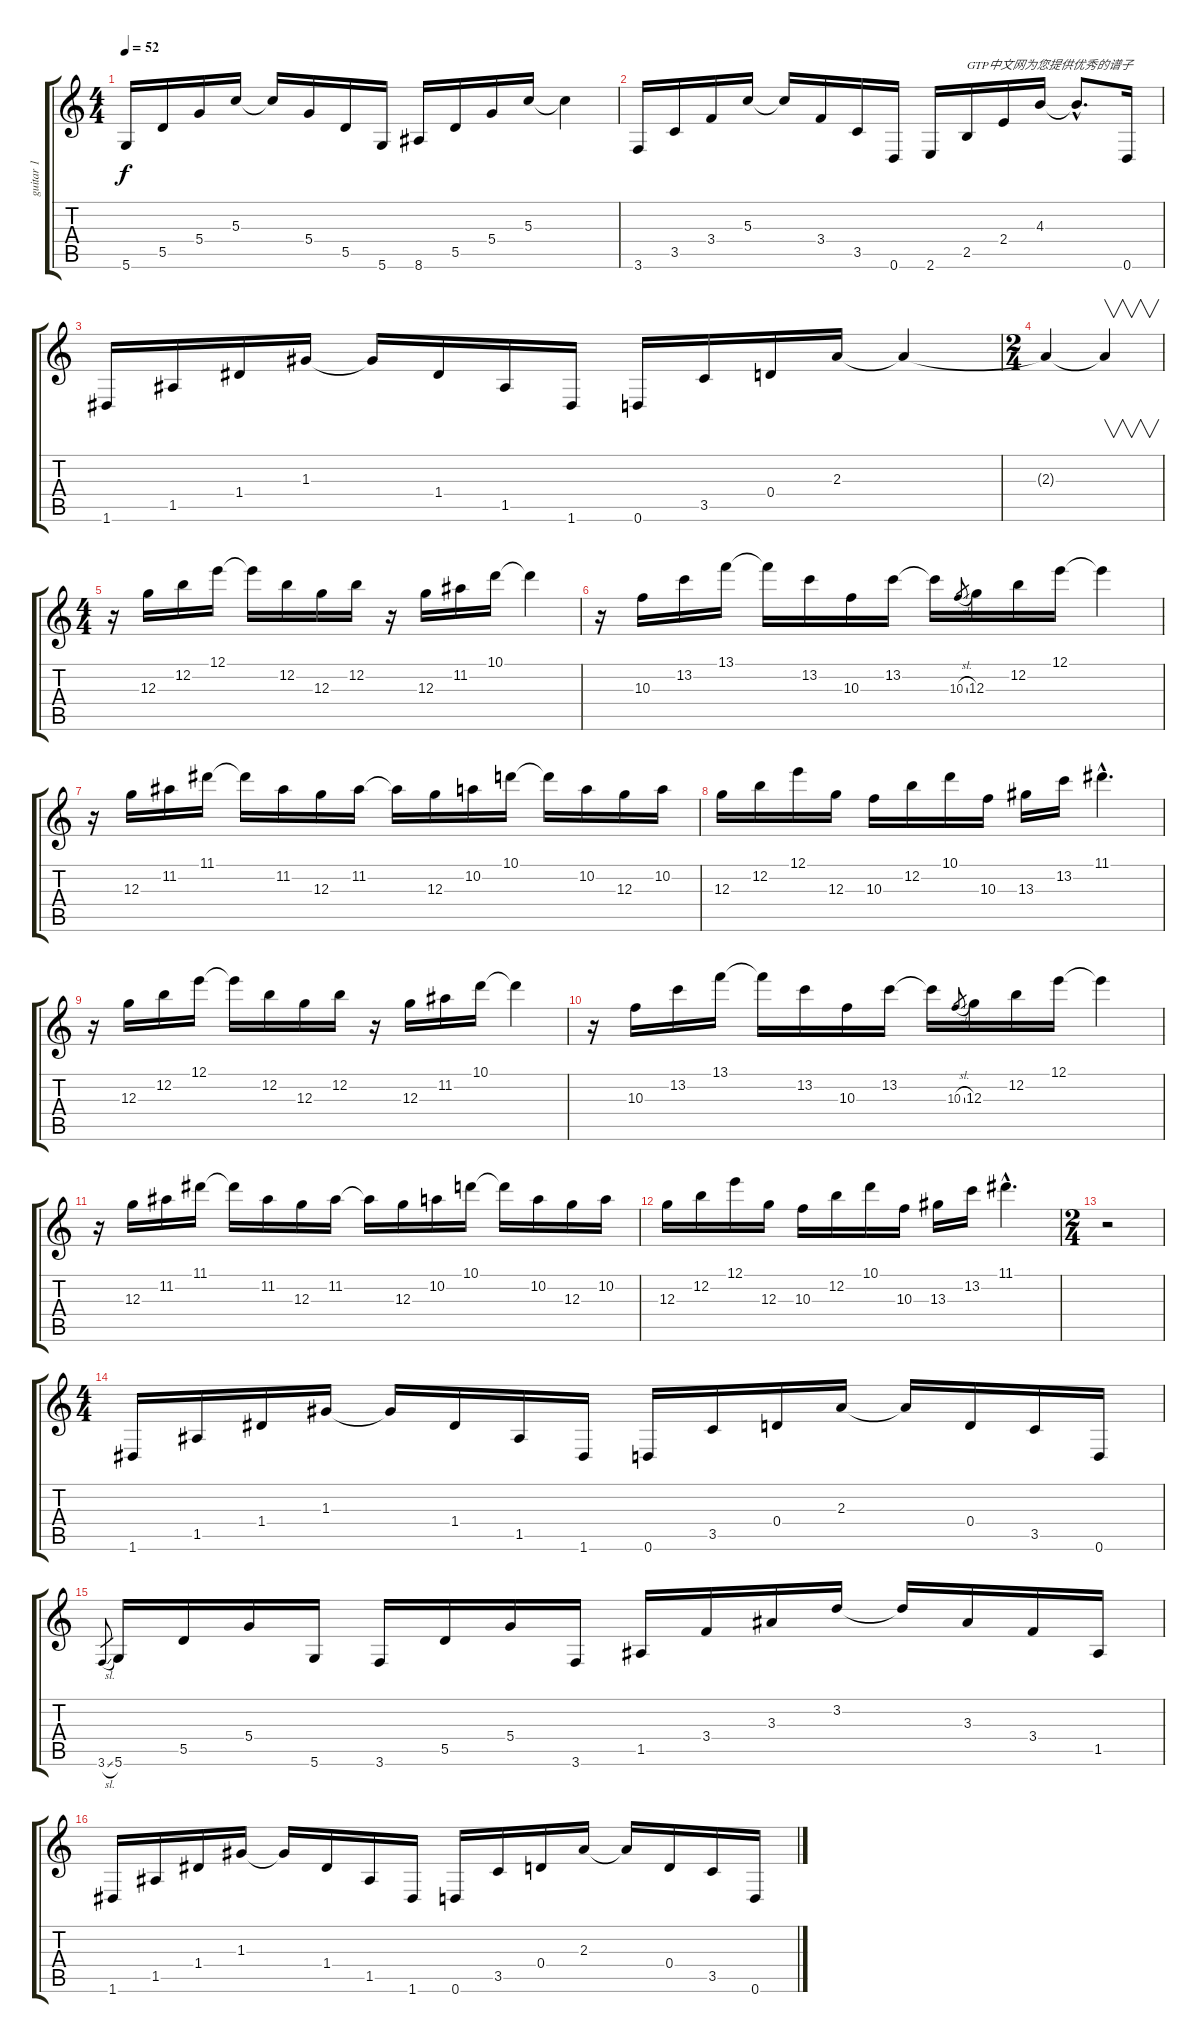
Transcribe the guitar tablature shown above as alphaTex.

\track ("guitar 1" "guitar 1") {instrument distortionguitar}
\staff {score tabs}
\tuning (E4 B3 G3 D3 A2 D2) {hide}
\ts (4 4)
\tempo 52
\clef g2
\ks c
5.6.16{dy f instrument electricguitarclean} 5.5.16 5.4.16 5.3.16 5.3{t}.16 5.4.16 5.5.16 5.6.16 8.6.16 5.5.16 5.4.16 5.3.16 5.3{t}.4 |
3.6.16 3.5.16 3.4.16 5.3.16 5.3{t}.16 3.4.16 3.5.16 0.6.16 2.6.16 2.5.16{txt "GTP中文网为您提供优秀的谱子"} 2.4.16 4.3.16 4.3{hac t}.8{d} 0.6.16 |
1.6.16 1.5.16 1.4.16 1.3.16 1.3{t}.16 1.4.16 1.5.16 1.6.16 0.6.16 3.5.16 0.4.16 2.3.16 2.3{t}.4 |
\ts (2 4)
2.3{t}.4 2.3{t}.4{v} |
\ts (4 4)
r.16 12.3.16 12.2.16 12.1.16 12.1{t}.16 12.2.16 12.3.16 12.2.16 r.16 12.3.16 11.2.16 10.1.16 10.1{t}.4 |
r.16 10.3.16 13.2.16 13.1.16 13.1{t}.16 13.2.16 10.3.16 13.2.16 13.2{t}.16 10.3{sl}.8{gr} 12.3.16 12.2.16 12.1.16 12.1{t}.4 |
r.16 12.3.16 11.2.16 11.1.16 11.1{t}.16 11.2.16 12.3.16 11.2.16 11.2{t}.16 12.3.16 10.2.16 10.1.16 10.1{t}.16 10.2.16 12.3.16 10.2.16 |
12.3.16 12.2.16 12.1.16 12.3.16 10.3.16 12.2.16 10.1.16 10.3.16 13.3.16 13.2.16 11.1{hac}.4{d} |
r.16 12.3.16 12.2.16 12.1.16 12.1{t}.16 12.2.16 12.3.16 12.2.16 r.16 12.3.16 11.2.16 10.1.16 10.1{t}.4 |
r.16 10.3.16 13.2.16 13.1.16 13.1{t}.16 13.2.16 10.3.16 13.2.16 13.2{t}.16 10.3{sl}.8{gr} 12.3.16 12.2.16 12.1.16 12.1{t}.4 |
r.16 12.3.16 11.2.16 11.1.16 11.1{t}.16 11.2.16 12.3.16 11.2.16 11.2{t}.16 12.3.16 10.2.16 10.1.16 10.1{t}.16 10.2.16 12.3.16 10.2.16 |
12.3.16 12.2.16 12.1.16 12.3.16 10.3.16 12.2.16 10.1.16 10.3.16 13.3.16 13.2.16 11.1{hac}.4{d} |
\ts (2 4)
r.2 |
\ts (4 4)
1.6.16{instrument distortionguitar} 1.5.16 1.4.16 1.3.16 1.3{t}.16 1.4.16 1.5.16 1.6.16 0.6.16 3.5.16 0.4.16 2.3.16 2.3{t}.16 0.4.16 3.5.16 0.6.16 |
3.6{sl}.8{gr} 5.6.16 5.5.16 5.4.16 5.6.16 3.6.16 5.5.16 5.4.16 3.6.16 1.5.16 3.4.16 3.3.16 3.2.16 3.2{t}.16 3.3.16 3.4.16 1.5.16 |
1.6.16 1.5.16 1.4.16 1.3.16 1.3{t}.16 1.4.16 1.5.16 1.6.16 0.6.16 3.5.16 0.4.16 2.3.16 2.3{t}.16 0.4.16 3.5.16 0.6.16
